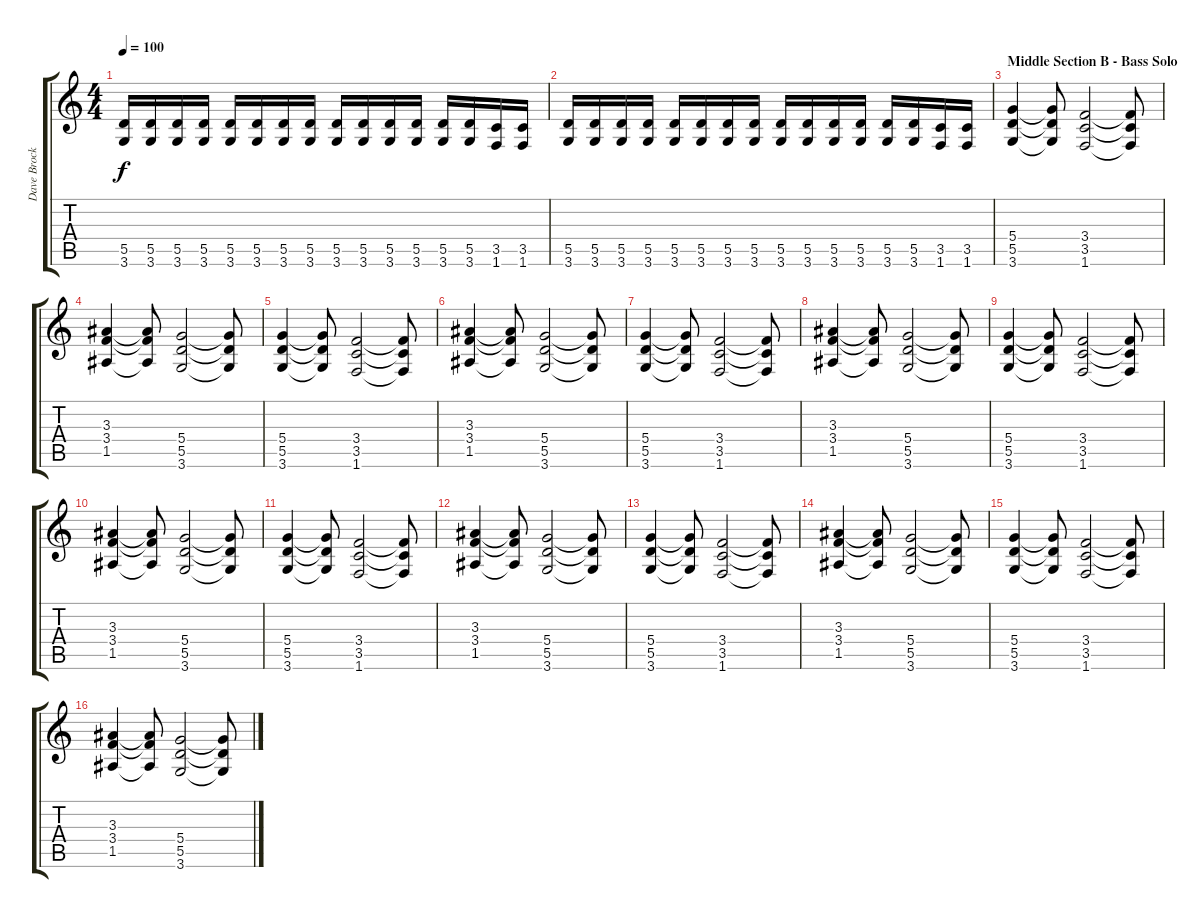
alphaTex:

\track ("Dave Brock - Guitar" "Dave Brock") {instrument overdrivenguitar}
\staff {score tabs}
\tuning (E4 B3 G3 D3 A2 E2) {hide}
\ts (4 4)
\tempo 100
\clef g2
\ks c
(5.5 3.6).16{dy f} (5.5 3.6).16 (5.5 3.6).16 (5.5 3.6).16 (5.5 3.6).16 (5.5 3.6).16 (5.5 3.6).16 (5.5 3.6).16 (5.5 3.6).16 (5.5 3.6).16 (5.5 3.6).16 (5.5 3.6).16 (5.5 3.6).16 (5.5 3.6).16 (3.5 1.6).16 (3.5 1.6).16 |
(5.5 3.6).16 (5.5 3.6).16 (5.5 3.6).16 (5.5 3.6).16 (5.5 3.6).16 (5.5 3.6).16 (5.5 3.6).16 (5.5 3.6).16 (5.5 3.6).16 (5.5 3.6).16 (5.5 3.6).16 (5.5 3.6).16 (5.5 3.6).16 (5.5 3.6).16 (3.5 1.6).16 (3.5 1.6).16 |
\section ("" "Middle Section B - Bass Solo")
(5.4 5.5 3.6).4 (5.4{t} 5.5{t} 3.6{t}).8 (3.4 3.5 1.6).2 (3.4{t} 3.5{t} 1.6{t}).8 |
(3.3 3.4 1.5).4 (3.3{t} 3.4{t} 1.5{t}).8 (5.4 5.5 3.6).2 (5.4{t} 5.5{t} 3.6{t}).8 |
(5.4 5.5 3.6).4 (5.4{t} 5.5{t} 3.6{t}).8 (3.4 3.5 1.6).2 (3.4{t} 3.5{t} 1.6{t}).8 |
(3.3 3.4 1.5).4 (3.3{t} 3.4{t} 1.5{t}).8 (5.4 5.5 3.6).2 (5.4{t} 5.5{t} 3.6{t}).8 |
(5.4 5.5 3.6).4 (5.4{t} 5.5{t} 3.6{t}).8 (3.4 3.5 1.6).2 (3.4{t} 3.5{t} 1.6{t}).8 |
(3.3 3.4 1.5).4 (3.3{t} 3.4{t} 1.5{t}).8 (5.4 5.5 3.6).2 (5.4{t} 5.5{t} 3.6{t}).8 |
(5.4 5.5 3.6).4 (5.4{t} 5.5{t} 3.6{t}).8 (3.4 3.5 1.6).2 (3.4{t} 3.5{t} 1.6{t}).8 |
(3.3 3.4 1.5).4 (3.3{t} 3.4{t} 1.5{t}).8 (5.4 5.5 3.6).2 (5.4{t} 5.5{t} 3.6{t}).8 |
(5.4 5.5 3.6).4 (5.4{t} 5.5{t} 3.6{t}).8 (3.4 3.5 1.6).2 (3.4{t} 3.5{t} 1.6{t}).8 |
(3.3 3.4 1.5).4 (3.3{t} 3.4{t} 1.5{t}).8 (5.4 5.5 3.6).2 (5.4{t} 5.5{t} 3.6{t}).8 |
(5.4 5.5 3.6).4 (5.4{t} 5.5{t} 3.6{t}).8 (3.4 3.5 1.6).2 (3.4{t} 3.5{t} 1.6{t}).8 |
(3.3 3.4 1.5).4 (3.3{t} 3.4{t} 1.5{t}).8 (5.4 5.5 3.6).2 (5.4{t} 5.5{t} 3.6{t}).8 |
(5.4 5.5 3.6).4 (5.4{t} 5.5{t} 3.6{t}).8 (3.4 3.5 1.6).2 (3.4{t} 3.5{t} 1.6{t}).8 |
(3.3 3.4 1.5).4 (3.3{t} 3.4{t} 1.5{t}).8 (5.4 5.5 3.6).2 (5.4{t} 5.5{t} 3.6{t}).8
